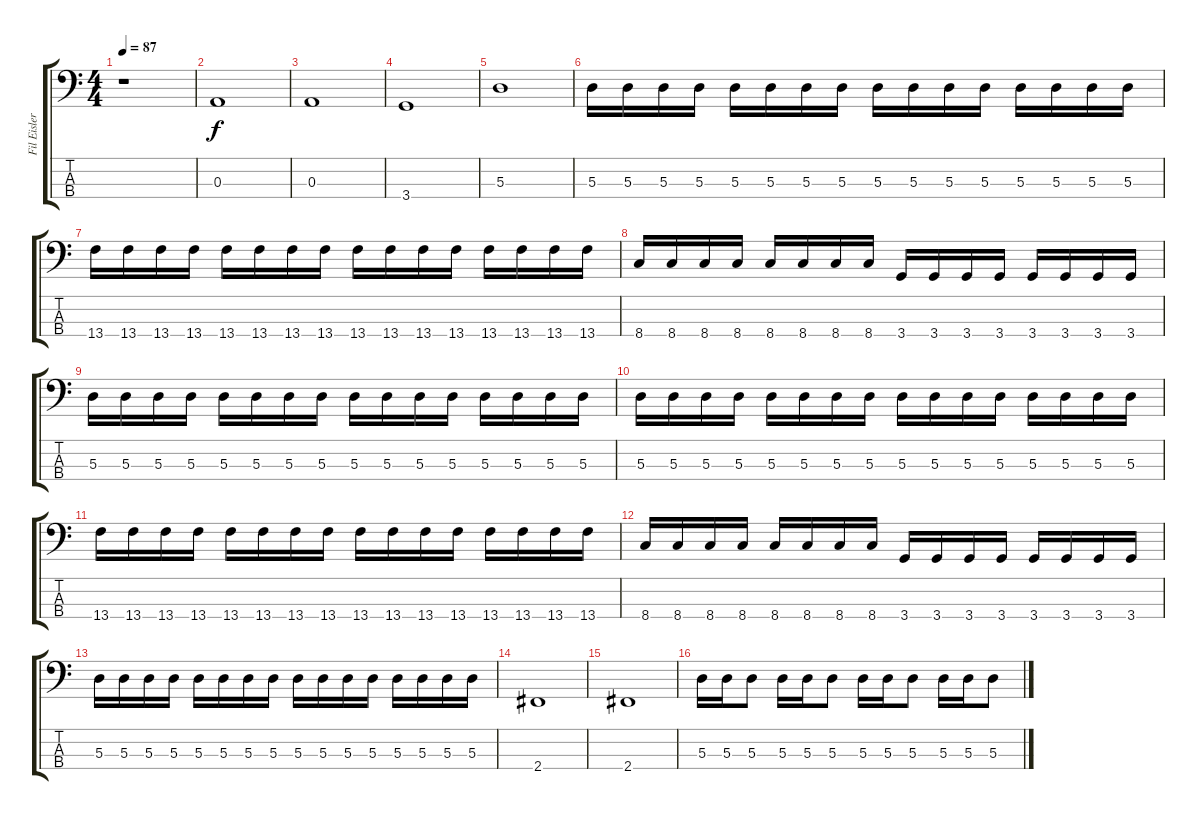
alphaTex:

\track ("Fil Eisler" "Fil Eisler") {instrument electricbasspick}
\staff {score tabs}
\tuning (G2 D2 A1 E1) {hide}
\ts (4 4)
\tempo 87
\clef f4
\ks c
r.1{dy f instrument electricbasspick} |
0.3.1 |
0.3.1 |
3.4.1 |
5.3.1 |
5.3.16 5.3.16 5.3.16 5.3.16 5.3.16 5.3.16 5.3.16 5.3.16 5.3.16 5.3.16 5.3.16 5.3.16 5.3.16 5.3.16 5.3.16 5.3.16 |
13.4.16 13.4.16 13.4.16 13.4.16 13.4.16 13.4.16 13.4.16 13.4.16 13.4.16 13.4.16 13.4.16 13.4.16 13.4.16 13.4.16 13.4.16 13.4.16 |
8.4.16 8.4.16 8.4.16 8.4.16 8.4.16 8.4.16 8.4.16 8.4.16 3.4.16 3.4.16 3.4.16 3.4.16 3.4.16 3.4.16 3.4.16 3.4.16 |
5.3.16 5.3.16 5.3.16 5.3.16 5.3.16 5.3.16 5.3.16 5.3.16 5.3.16 5.3.16 5.3.16 5.3.16 5.3.16 5.3.16 5.3.16 5.3.16 |
5.3.16 5.3.16 5.3.16 5.3.16 5.3.16 5.3.16 5.3.16 5.3.16 5.3.16 5.3.16 5.3.16 5.3.16 5.3.16 5.3.16 5.3.16 5.3.16 |
13.4.16 13.4.16 13.4.16 13.4.16 13.4.16 13.4.16 13.4.16 13.4.16 13.4.16 13.4.16 13.4.16 13.4.16 13.4.16 13.4.16 13.4.16 13.4.16 |
8.4.16 8.4.16 8.4.16 8.4.16 8.4.16 8.4.16 8.4.16 8.4.16 3.4.16 3.4.16 3.4.16 3.4.16 3.4.16 3.4.16 3.4.16 3.4.16 |
5.3.16 5.3.16 5.3.16 5.3.16 5.3.16 5.3.16 5.3.16 5.3.16 5.3.16 5.3.16 5.3.16 5.3.16 5.3.16 5.3.16 5.3.16 5.3.16 |
2.4.1 |
2.4.1 |
5.3.16 5.3.16 5.3.8 5.3.16 5.3.16 5.3.8 5.3.16 5.3.16 5.3.8 5.3.16 5.3.16 5.3.8
